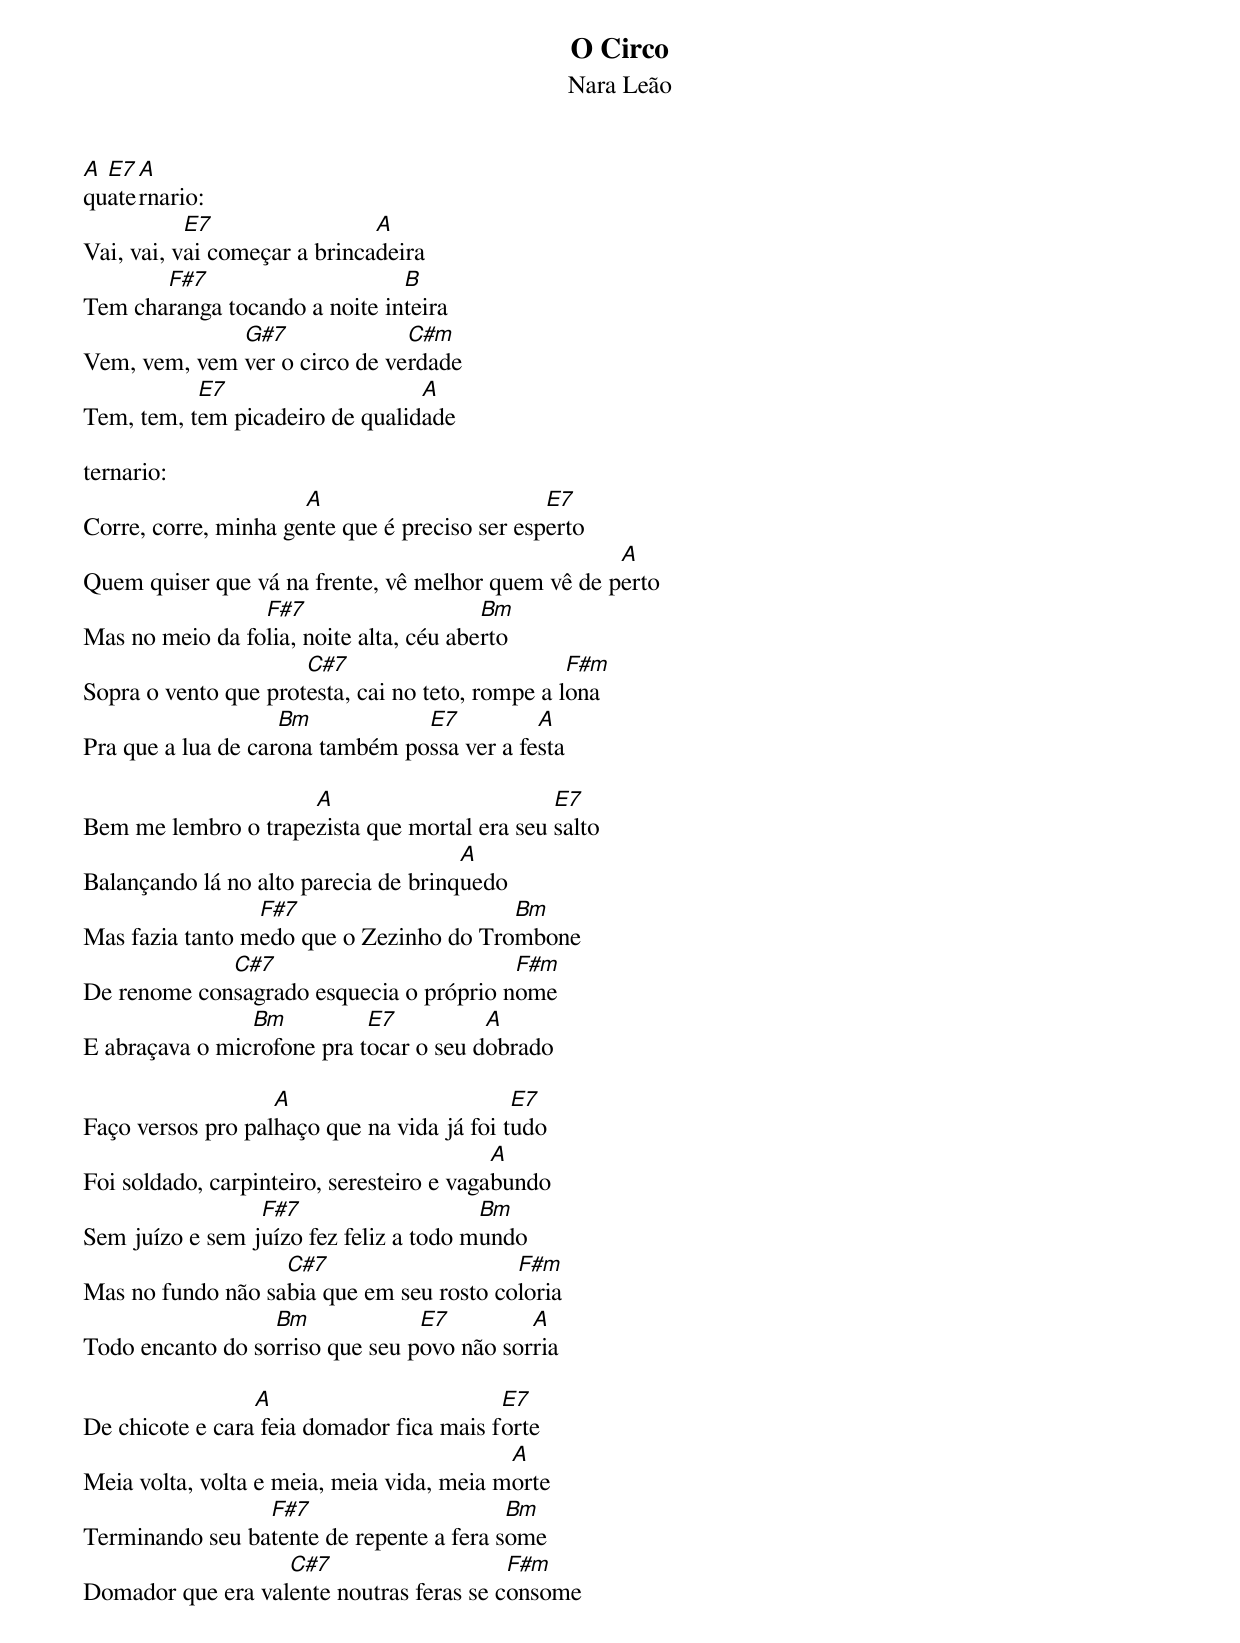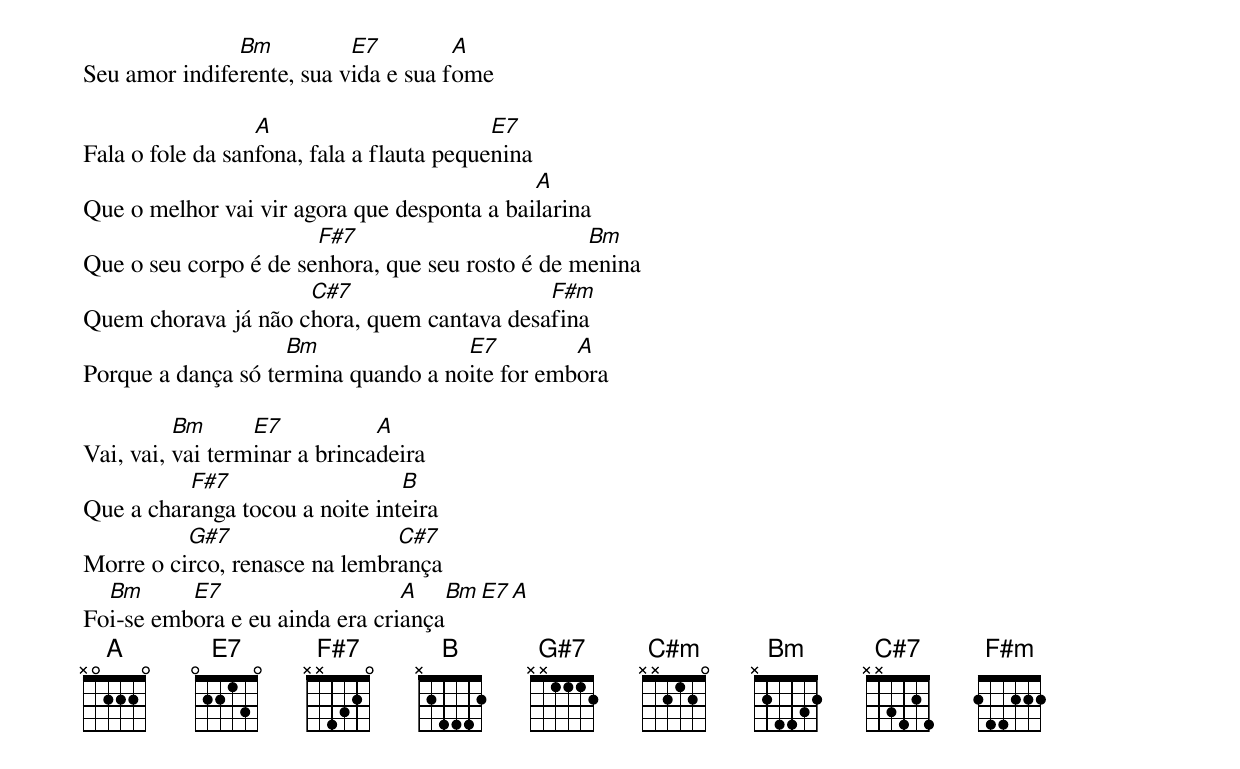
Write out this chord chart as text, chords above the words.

O Circo
Nara Leão

A E7 A
quaternario:
           E7                 A
Vai, vai, vai começar a brincadeira
       F#7                     B
Tem charanga tocando a noite inteira
              G#7              C#m
Vem, vem, vem ver o circo de verdade
           E7                    A
Tem, tem, tem picadeiro de qualidade

ternario:
                      A                        E7
Corre, corre, minha gente que é preciso ser esperto
                                                    A
Quem quiser que vá na frente, vê melhor quem vê de perto
                 F#7                     Bm
Mas no meio da folia, noite alta, céu aberto
                      C#7                         F#m
Sopra o vento que protesta, cai no teto, rompe a lona
                    Bm           E7          A
Pra que a lua de carona também possa ver a festa

                     A                        E7
Bem me lembro o trapezista que mortal era seu salto
                                      A
Balançando lá no alto parecia de brinquedo
                 F#7                     Bm
Mas fazia tanto medo que o Zezinho do Trombone
             C#7                         F#m
De renome consagrado esquecia o próprio nome
                Bm          E7          A
E abraçava o microfone pra tocar o seu dobrado

                   A                        E7
Faço versos pro palhaço que na vida já foi tudo
                                           A
Foi soldado, carpinteiro, seresteiro e vagabundo
                 F#7                    Bm
Sem juízo e sem juízo fez feliz a todo mundo
                   C#7                    F#m
Mas no fundo não sabia que em seu rosto coloria
                  Bm             E7         A
Todo encanto do sorriso que seu povo não sorria

                 A                        E7
De chicote e cara feia domador fica mais forte
                                           A
Meia volta, volta e meia, meia vida, meia morte
                 F#7                      Bm
Terminando seu batente de repente a fera some
                   C#7                    F#m
Domador que era valente noutras feras se consome
               Bm          E7         A
Seu amor indiferente, sua vida e sua fome

                  A                        E7
Fala o fole da sanfona, fala a flauta pequenina
                                             A
Que o melhor vai vir agora que desponta a bailarina
                       F#7                        Bm
Que o seu corpo é de senhora, que seu rosto é de menina
                     C#7                    F#m
Quem chorava já não chora, quem cantava desafina
                    Bm               E7         A
Porque a dança só termina quando a noite for embora

          Bm      E7           A
Vai, vai, vai terminar a brincadeira
          F#7                   B
Que a charanga tocou a noite inteira
          G#7                  C#7
Morre o circo, renasce na lembrança
  Bm      E7                    A   Bm E7 A
Foi-se embora e eu ainda era criança
